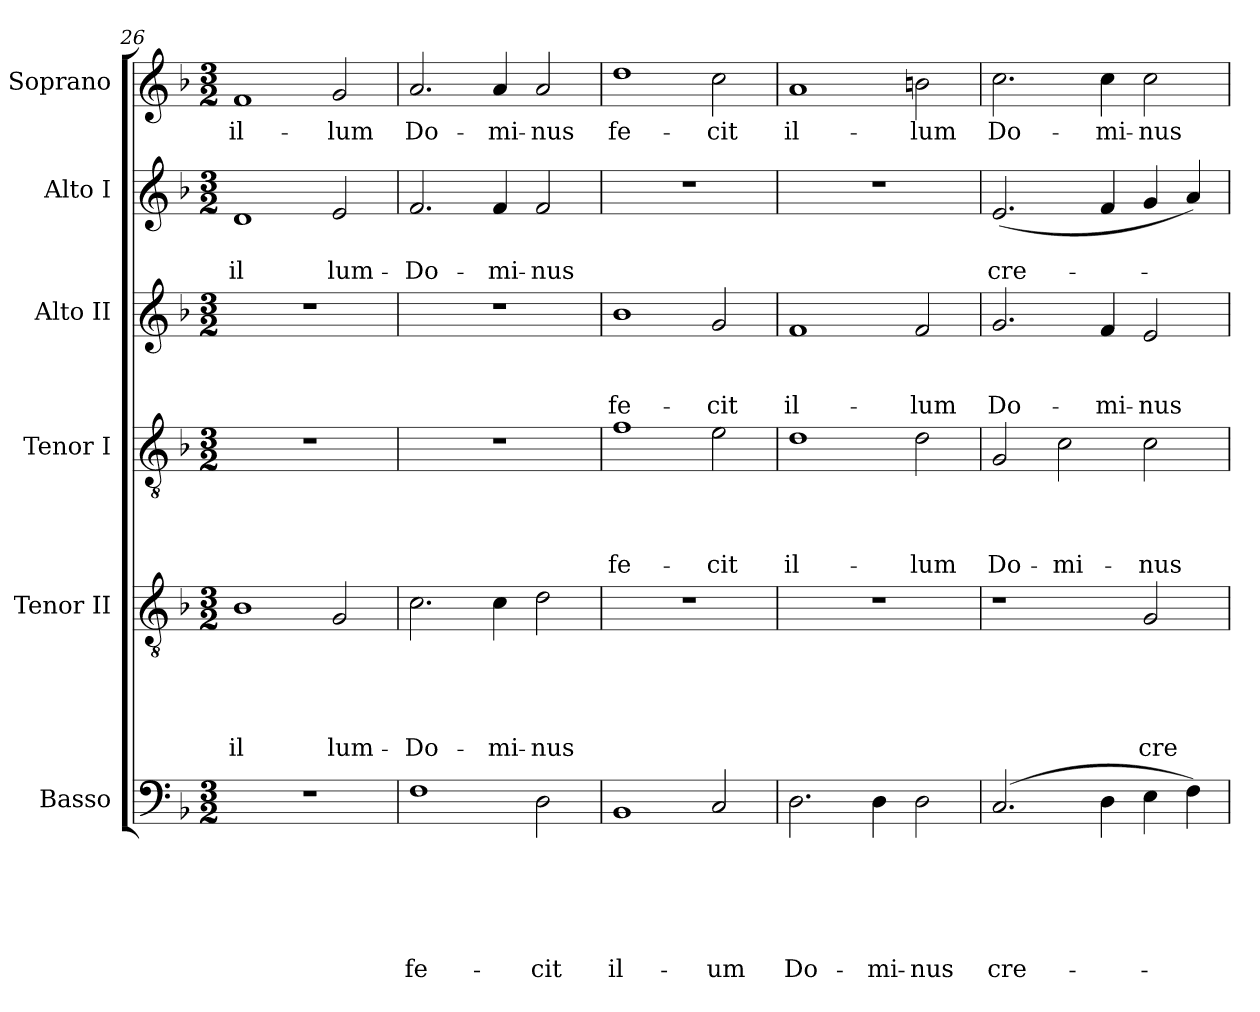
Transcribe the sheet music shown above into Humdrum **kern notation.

**kern	**text	**text	**text	**text	**text	**text	**kern	**text	**text	**text	**text	**text	**kern	**text	**text	**text	**text	**kern	**text	**text	**text	**kern	**text	**text	**kern	**text
*part6	*part6	*part6	*part6	*part6	*part6	*part6	*part5	*part5	*part5	*part5	*part5	*part5	*part4	*part4	*part4	*part4	*part4	*part3	*part3	*part3	*part3	*part2	*part2	*part2	*part1	*part1
*staff6	*staff6	*staff6	*staff6	*staff6	*staff6	*staff6	*staff5	*staff5	*staff5	*staff5	*staff5	*staff5	*staff4	*staff4	*staff4	*staff4	*staff4	*staff3	*staff3	*staff3	*staff3	*staff2	*staff2	*staff2	*staff1	*staff1
*I"Basso	*	*	*	*	*	*	*I"Tenor II	*	*	*	*	*	*I"Tenor I	*	*	*	*	*I"Alto II	*	*	*	*I"Alto I	*	*	*I"Soprano	*
*clefF4	*	*	*	*	*	*	*clefGv2	*	*	*	*	*	*clefGv2	*	*	*	*	*clefG2	*	*	*	*clefG2	*	*	*clefG2	*
*k[b-]	*	*	*	*	*	*	*k[b-]	*	*	*	*	*	*k[b-]	*	*	*	*	*k[b-]	*	*	*	*k[b-]	*	*	*k[b-]	*
*F:	*	*	*	*	*	*	*F:	*	*	*	*	*	*F:	*	*	*	*	*F:	*	*	*	*F:	*	*	*F:	*
*M3/2	*	*	*	*	*	*	*M3/2	*	*	*	*	*	*M3/2	*	*	*	*	*M3/2	*	*	*	*M3/2	*	*	*M3/2	*
=26	=26	=26	=26	=26	=26	=26	=26	=26	=26	=26	=26	=26	=26	=26	=26	=26	=26	=26	=26	=26	=26	=26	=26	=26	=26	=26
!LO:N:vis=1	!	!	!	!	!	!	!	!	!	!	!	!LO:LY:b	!LO:N:vis=1	!	!	!	!	!LO:N:vis=1	!	!	!	!	!	!LO:LY:b	!	!LO:LY:b
1.r	.	.	.	.	.	.	1B-	.	.	.	.	il	1.r	.	.	.	.	1.r	.	.	.	1d	.	il	1f	il-
!	!	!	!	!	!	!	!	!	!	!	!	!LO:LY:b	!	!	!	!	!	!	!	!	!	!	!	!LO:LY:b	!	!LO:LY:b
.	.	.	.	.	.	.	2G/	.	.	.	.	lum-	.	.	.	.	.	.	.	.	.	2e/	.	lum-	2g/	-lum
=27	=27	=27	=27	=27	=27	=27	=27	=27	=27	=27	=27	=27	=27	=27	=27	=27	=27	=27	=27	=27	=27	=27	=27	=27	=27	=27
!	!	!	!	!	!	!LO:LY:b	!	!	!	!	!	!LO:LY:b	!LO:N:vis=1	!	!	!	!	!LO:N:vis=1	!	!	!	!	!	!LO:LY:b	!	!LO:LY:b
1F	.	.	.	.	.	-fe-	2.c\	.	.	.	.	-Do-	1.r	.	.	.	.	1.r	.	.	.	2.f/	.	-Do-	2.a/	Do-
!	!	!	!	!	!	!	!	!	!	!	!	!LO:LY:b	!	!	!	!	!	!	!	!	!	!	!	!LO:LY:b	!	!LO:LY:b
.	.	.	.	.	.	.	4c\	.	.	.	.	-mi-	.	.	.	.	.	.	.	.	.	4f/	.	-mi-	4a/	-mi-
!	!	!	!	!	!	!LO:LY:b	!	!	!	!	!	!LO:LY:b	!	!	!	!	!	!	!	!	!	!	!	!LO:LY:b	!	!LO:LY:b
2D\	.	.	.	.	.	-cit	2d\	.	.	.	.	-nus	.	.	.	.	.	.	.	.	.	2f/	.	-nus	2a/	-nus
=28	=28	=28	=28	=28	=28	=28	=28	=28	=28	=28	=28	=28	=28	=28	=28	=28	=28	=28	=28	=28	=28	=28	=28	=28	=28	=28
!	!	!	!	!	!	!LO:LY:b	!LO:N:vis=1	!	!	!	!	!	!	!	!	!	!LO:LY:b	!	!	!	!LO:LY:b	!LO:N:vis=1	!	!	!	!LO:LY:b
1BB-	.	.	.	.	.	il-	1.r	.	.	.	.	.	1f	.	.	.	-fe-	1b-	.	.	-fe-	1.r	.	.	1dd	fe-
!	!	!	!	!	!	!LO:LY:b	!	!	!	!	!	!	!	!	!	!	!LO:LY:b	!	!	!	!LO:LY:b	!	!	!	!	!LO:LY:b
2C/	.	.	.	.	.	-um	.	.	.	.	.	.	2e\	.	.	.	-cit	2g/	.	.	-cit	.	.	.	2cc\	-cit
=29	=29	=29	=29	=29	=29	=29	=29	=29	=29	=29	=29	=29	=29	=29	=29	=29	=29	=29	=29	=29	=29	=29	=29	=29	=29	=29
!	!	!	!	!	!	!LO:LY:b	!LO:N:vis=1	!	!	!	!	!	!	!	!	!	!LO:LY:b	!	!	!	!LO:LY:b	!LO:N:vis=1	!	!	!	!LO:LY:b
2.D\	.	.	.	.	.	Do-	1.r	.	.	.	.	.	1d	.	.	.	il-	1f	.	.	il-	1.r	.	.	1a	il-
!	!	!	!	!	!	!LO:LY:b	!	!	!	!	!	!	!	!	!	!	!	!	!	!	!	!	!	!	!	!
4D\	.	.	.	.	.	-mi-	.	.	.	.	.	.	.	.	.	.	.	.	.	.	.	.	.	.	.	.
!	!	!	!	!	!	!LO:LY:b	!	!	!	!	!	!	!	!	!	!	!LO:LY:b	!	!	!	!LO:LY:b	!	!	!	!	!LO:LY:b
2D\	.	.	.	.	.	-nus	.	.	.	.	.	.	2d\	.	.	.	-lum	2f/	.	.	-lum	.	.	.	2bn\	-lum
=30	=30	=30	=30	=30	=30	=30	=30	=30	=30	=30	=30	=30	=30	=30	=30	=30	=30	=30	=30	=30	=30	=30	=30	=30	=30	=30
!	!	!	!	!	!	!LO:LY:b	!	!	!	!	!	!	!	!	!	!	!LO:LY:b	!	!	!	!LO:LY:b	!	!	!LO:LY:b	!	!LO:LY:b
(<2.C/	.	.	.	.	.	cre-	1r	.	.	.	.	.	2G/	.	.	.	Do-	2.g/	.	.	Do-	(<2.e/	.	cre-	2.cc\	Do-
!	!	!	!	!	!	!	!	!	!	!	!	!	!	!	!	!	!LO:LY:b	!	!	!	!	!	!	!	!	!
.	.	.	.	.	.	.	.	.	.	.	.	.	2c\	.	.	.	-mi-	.	.	.	.	.	.	.	.	.
!	!	!	!	!	!	!	!	!	!	!	!	!	!	!	!	!	!	!	!	!	!LO:LY:b	!	!	!	!	!LO:LY:b
4D\	.	.	.	.	.	.	.	.	.	.	.	.	.	.	.	.	.	4f/	.	.	-mi-	4f/	.	.	4cc\	-mi-
!	!	!	!	!	!	!	!	!	!	!	!	!LO:LY:b	!	!	!	!	!LO:LY:b	!	!	!	!LO:LY:b	!	!	!	!	!LO:LY:b
4E\	.	.	.	.	.	.	2G/	.	.	.	.	cre-	2c\	.	.	.	-nus	2e/	.	.	-nus	4g/	.	.	2cc\	-nus
4F\)	.	.	.	.	.	.	.	.	.	.	.	.	.	.	.	.	.	.	.	.	.	4a/)	.	.	.	.
=	=	=	=	=	=	=	=	=	=	=	=	=	=	=	=	=	=	=	=	=	=	=	=	=	=	=
*-	*-	*-	*-	*-	*-	*-	*-	*-	*-	*-	*-	*-	*-	*-	*-	*-	*-	*-	*-	*-	*-	*-	*-	*-	*-	*-
